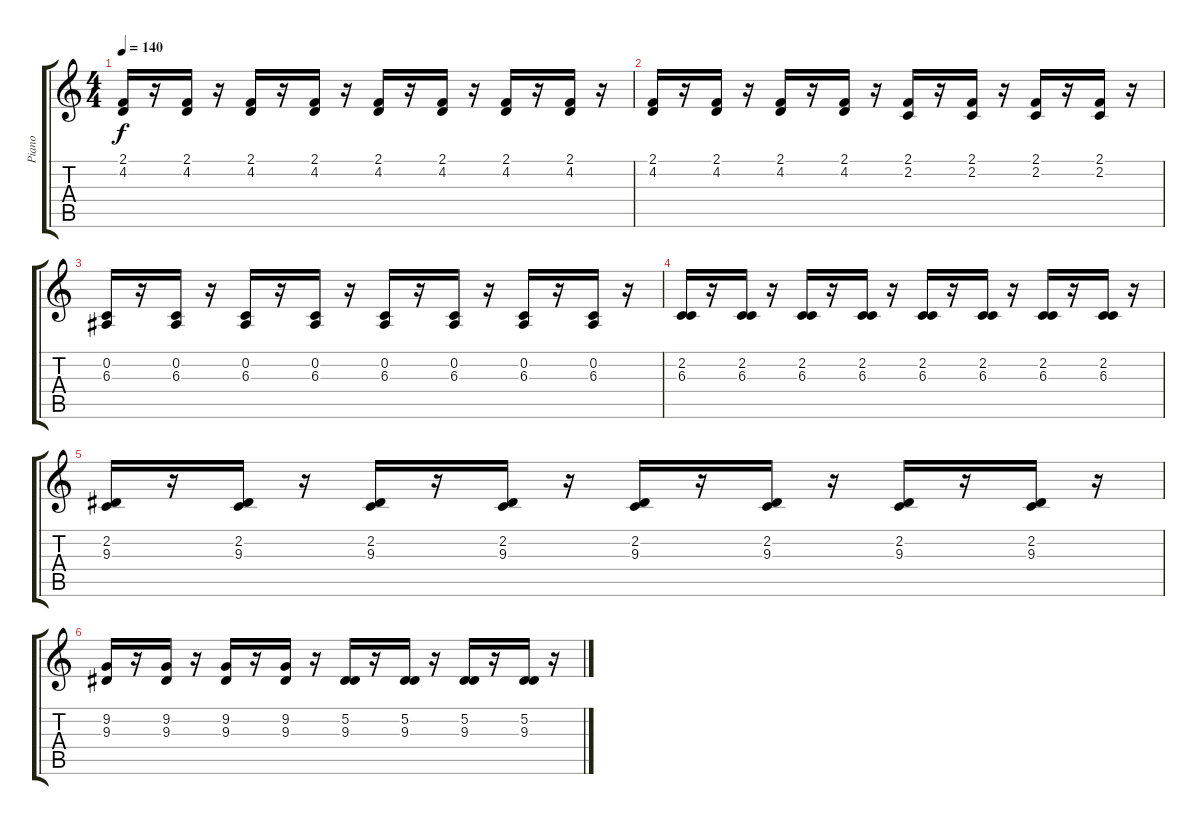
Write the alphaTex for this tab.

\track ("Piano" "Piano") {instrument acousticgrandpiano}
\staff {score tabs}
\tuning (Eb4 Bb3 Gb3 Db3 Ab2 Eb2) {hide}
\ts (4 4)
\tempo 140
\clef g2
\ks c
(2.1 4.2).16{dy f} r.16 (2.1 4.2).16 r.16 (2.1 4.2).16 r.16 (2.1 4.2).16 r.16 (2.1 4.2).16 r.16 (2.1 4.2).16 r.16 (2.1 4.2).16 r.16 (2.1 4.2).16 r.16 |
(2.1 4.2).16 r.16 (2.1 4.2).16 r.16 (2.1 4.2).16 r.16 (2.1 4.2).16 r.16 (2.1 2.2).16 r.16 (2.1 2.2).16 r.16 (2.1 2.2).16 r.16 (2.1 2.2).16 r.16 |
(0.2 6.3).16 r.16 (0.2 6.3).16 r.16 (0.2 6.3).16 r.16 (0.2 6.3).16 r.16 (0.2 6.3).16 r.16 (0.2 6.3).16 r.16 (0.2 6.3).16 r.16 (0.2 6.3).16 r.16 |
(2.2 6.3).16 r.16 (2.2 6.3).16 r.16 (2.2 6.3).16 r.16 (2.2 6.3).16 r.16 (2.2 6.3).16 r.16 (2.2 6.3).16 r.16 (2.2 6.3).16 r.16 (2.2 6.3).16 r.16 |
(2.2 9.3).16 r.16 (2.2 9.3).16 r.16 (2.2 9.3).16 r.16 (2.2 9.3).16 r.16 (2.2 9.3).16 r.16 (2.2 9.3).16 r.16 (2.2 9.3).16 r.16 (2.2 9.3).16 r.16 |
(9.2 9.3).16 r.16 (9.2 9.3).16 r.16 (9.2 9.3).16 r.16 (9.2 9.3).16 r.16 (5.2 9.3).16 r.16 (5.2 9.3).16 r.16 (5.2 9.3).16 r.16 (5.2 9.3).16 r.16
